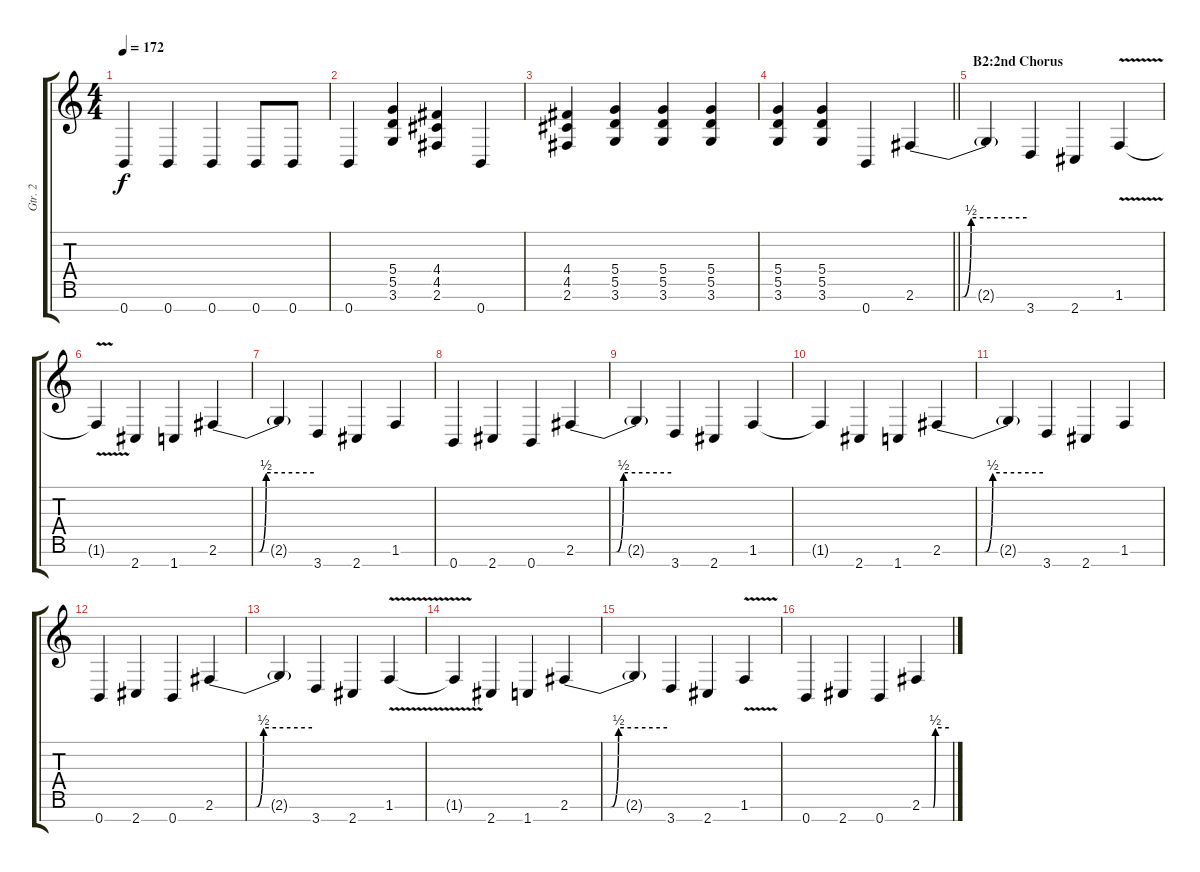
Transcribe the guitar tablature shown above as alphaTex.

\track ("Gtr. 2" "Gtr. 2") {instrument distortionguitar}
\staff {score tabs}
\tuning (E4 B3 G3 D3 A2 E2 B1) {hide}
\ts (4 4)
\tempo 172
\clef g2
\ks c
0.7.4{dy f} 0.7.4 0.7.4 0.7.8 0.7.8 |
0.7.4 (5.4 5.5 3.6).4 (4.4 4.5 2.6).4 0.7.4 |
(4.4 4.5 2.6).4 (5.4 5.5 3.6).4 (5.4 5.5 3.6).4 (5.4 5.5 3.6).4 |
\barLineRight lightlight
(5.4 5.5 3.6).4 (5.4 5.5 3.6).4 0.7.4 2.6{be (custom 0 0 25 0 30 2 60 2)}.4 |
\section ("" "B2:2nd Chorus")
2.6{t}.4 3.7.4 2.7.4 1.6{v}.4 |
1.6{t}.4 2.7.4 1.7.4 2.6{be (custom 0 0 25 0 30 2 60 2)}.4 |
2.6{t}.4 3.7.4 2.7.4 1.6.4 |
0.7.4 2.7.4 0.7.4 2.6{be (custom 0 0 25 0 30 2 60 2)}.4 |
2.6{t}.4 3.7.4 2.7.4 1.6.4 |
1.6{t}.4 2.7.4 1.7.4 2.6{be (custom 0 0 25 0 30 2 60 2)}.4 |
2.6{t}.4 3.7.4 2.7.4 1.6.4 |
0.7.4 2.7.4 0.7.4 2.6{be (custom 0 0 25 0 30 2 60 2)}.4 |
2.6{t}.4 3.7.4 2.7.4 1.6{v}.4 |
1.6{t}.4 2.7.4 1.7.4 2.6{be (custom 0 0 25 0 30 2 60 2)}.4 |
2.6{t}.4 3.7.4 2.7.4 1.6{v}.4 |
0.7.4 2.7.4 0.7.4 2.6{be (custom 0 0 25 0 30 2 60 2)}.4
